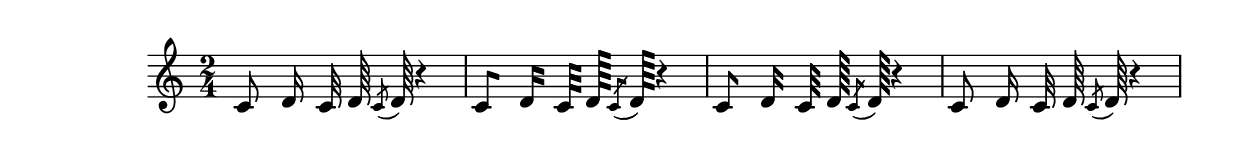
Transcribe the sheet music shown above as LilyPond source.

\version "2.16.0"

\header {
  lsrtags = "rhythms, tweaks-and-overrides"

  texidoc = "
Alternative styles of flag on eighth and shorter notes can be displayed
by overriding the @code{stencil} property of @code{Flag}.  Valid values
are @code{modern-straight-flag} and @code{old-straight-flag}.

"
  doctitle = "Using alternative flag styles"
}

testnotes = {
  \autoBeamOff
  c8 d16 c32 d64 \acciaccatura { c8 } d64 r4
}

\relative c' {
  \time 2/4
  \testnotes

  \override Flag #'stencil = #modern-straight-flag
  \testnotes

  \override Flag #'stencil = #old-straight-flag
  \testnotes

  \revert Flag #'stencil
  \testnotes
}

